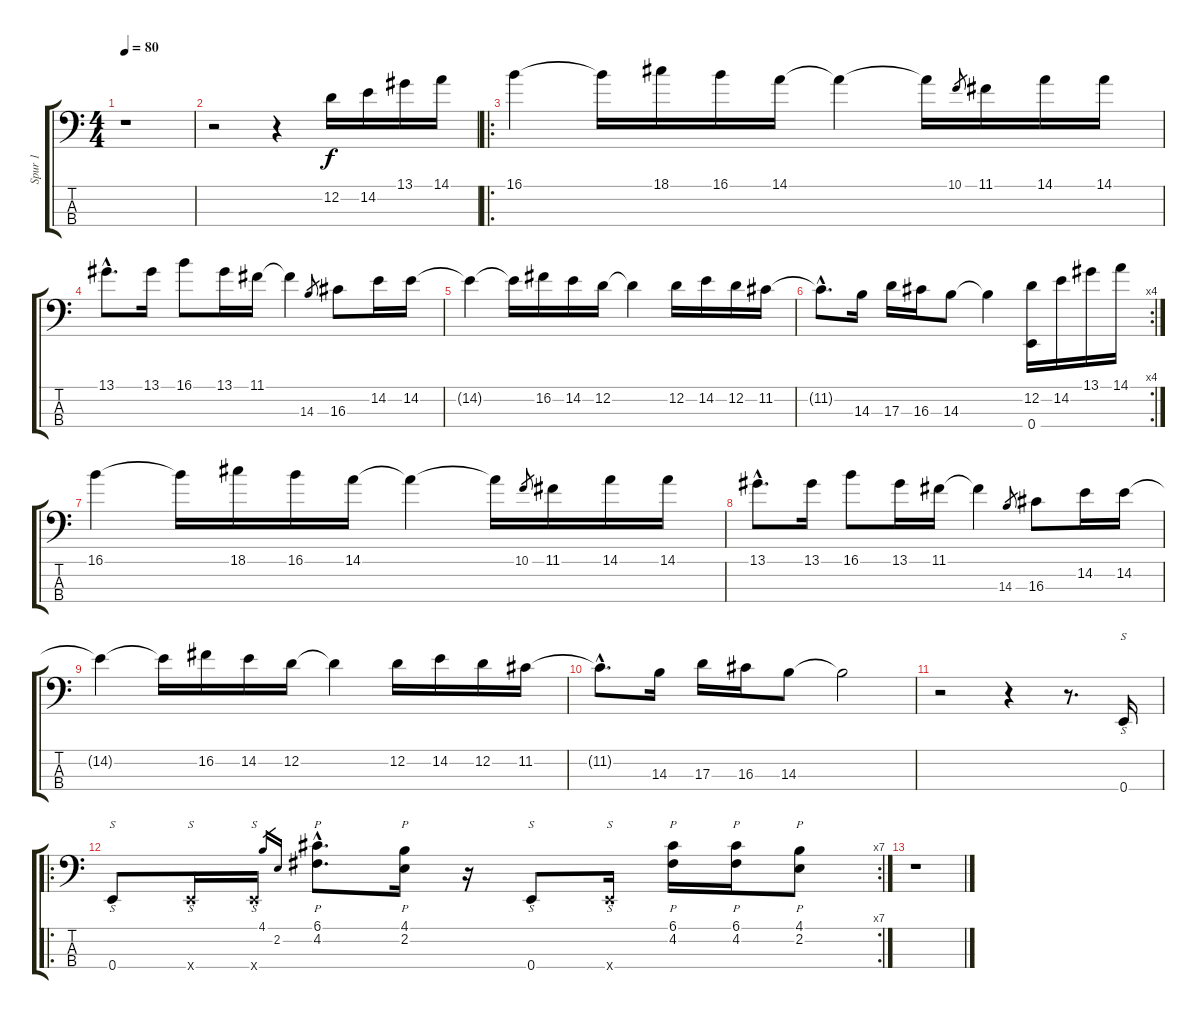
\track ("Spur 1" "Spur 1") {instrument electricbassfinger}
\staff {score tabs}
\tuning (G2 D2 A1 E1) {hide}
\ts (4 4)
\tempo 80
\clef f4
\ks c
r.1{dy f} |
r.2 r.4 12.2.16 14.2.16 13.1.16 14.1.16 |
\ro
16.1.4 16.1{t}.16 18.1.16 16.1.16 14.1.16 14.1{t}.4 14.1{t}.16 10.1.8{gr} 11.1.16 14.1.16 14.1.16 |
13.1{hac}.8{d} 13.1.16 16.1.8 13.1.16 11.1.16 11.1{t}.4 14.3.8{gr} 16.3.8 14.2.16 14.2.16 |
14.2{t}.4 14.2{t}.16 16.2.16 14.2.16 12.2.16 12.2{t}.4 12.2.16 14.2.16 12.2.16 11.2.16 |
\rc 4
11.2{hac t}.8{d} 14.3.16 17.3.16 16.3.16 14.3.8 14.3{t}.4 (12.2 0.4).16 14.2.16 13.1.16 14.1.16 |
16.1.4 16.1{t}.16 18.1.16 16.1.16 14.1.16 14.1{t}.4 14.1{t}.16 10.1.8{gr} 11.1.16 14.1.16 14.1.16 |
13.1{hac}.8{d} 13.1.16 16.1.8 13.1.16 11.1.16 11.1{t}.4 14.3.8{gr} 16.3.8 14.2.16 14.2.16 |
14.2{t}.4 14.2{t}.16 16.2.16 14.2.16 12.2.16 12.2{t}.4 12.2.16 14.2.16 12.2.16 11.2.16 |
11.2{hac t}.8{d} 14.3.16 17.3.16 16.3.16 14.3.8 14.3{t}.2 |
r.2 r.4 r.8{d} 0.4.16{s instrument slapbass2} |
\ro
\rc 7
0.4.8{s instrument slapbass2} 0.4{x}.16{s} 0.4{x}.16{s} 4.1.16{gr} 2.2.16{gr} (6.1{hac} 4.2{hac}).8{p d} (4.1 2.2).16{p} r.16 0.4.8{s} 0.4{x}.16{s} (6.1 4.2).16{p} (6.1 4.2).16{p} (4.1 2.2).8{p} |
r.1
